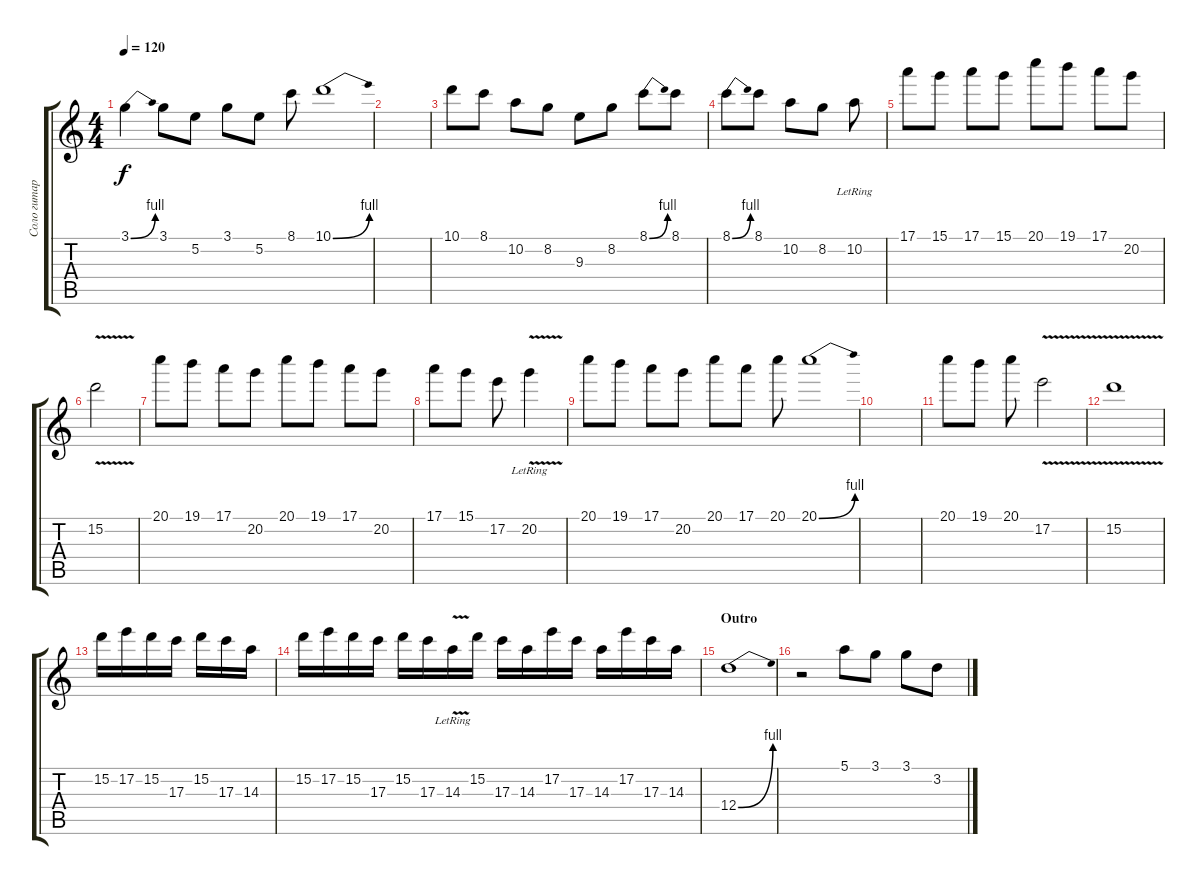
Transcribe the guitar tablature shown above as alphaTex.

\track ("Соло гитара" "Соло гитар") {instrument distortionguitar}
\staff {score tabs}
\tuning (E4 B3 G3 D3 A2 E2) {hide}
\ts (4 4)
\tempo 120
\clef g2
\ks c
3.1{be (bend 0 0 60 4)}.4{dy f} 3.1.8 5.2.8 3.1.8 5.2.8 8.1.8 10.1{be (bend 0 0 60 4)}.1 |
|
10.1.8 8.1.8 10.2.8 8.2.8 9.3.8 8.2.8 8.1{be (bend 0 0 60 4)}.8 8.1.8 |
8.1{be (bend 0 0 60 4)}.8 8.1.8 10.2.8 8.2.8 10.2{lr}.8 |
17.1.8 15.1.8 17.1.8 15.1.8 20.1.8 19.1.8 17.1.8 20.2.8 |
15.2{v}.2 |
20.1.8 19.1.8 17.1.8 20.2.8 20.1.8 19.1.8 17.1.8 20.2.8 |
17.1.8 15.1.8 17.2.8 20.2{v lr}.4 |
20.1.8 19.1.8 17.1.8 20.2.8 20.1.8 17.1.8 20.1.8 20.1{be (bend 0 0 60 4)}.1 |
|
20.1.8 19.1.8 20.1.8 17.2{v}.2 |
15.2{v}.1 |
15.2.16 17.2.16 15.2.16 17.3.16 15.2.16 17.3.16 14.3.16 |
15.2.16 17.2.16 15.2.16 17.3.16 15.2.16 17.3.16 14.3{v lr}.16 15.2.16 17.3.16 14.3.16 17.2.16 17.3.16 14.3.16 17.2.16 17.3.16 14.3.16 |
\section ("" "Outro")
12.4{be (bend 0 0 60 4)}.1 |
r.2 5.1.8 3.1.8 3.1.8 3.2.8
